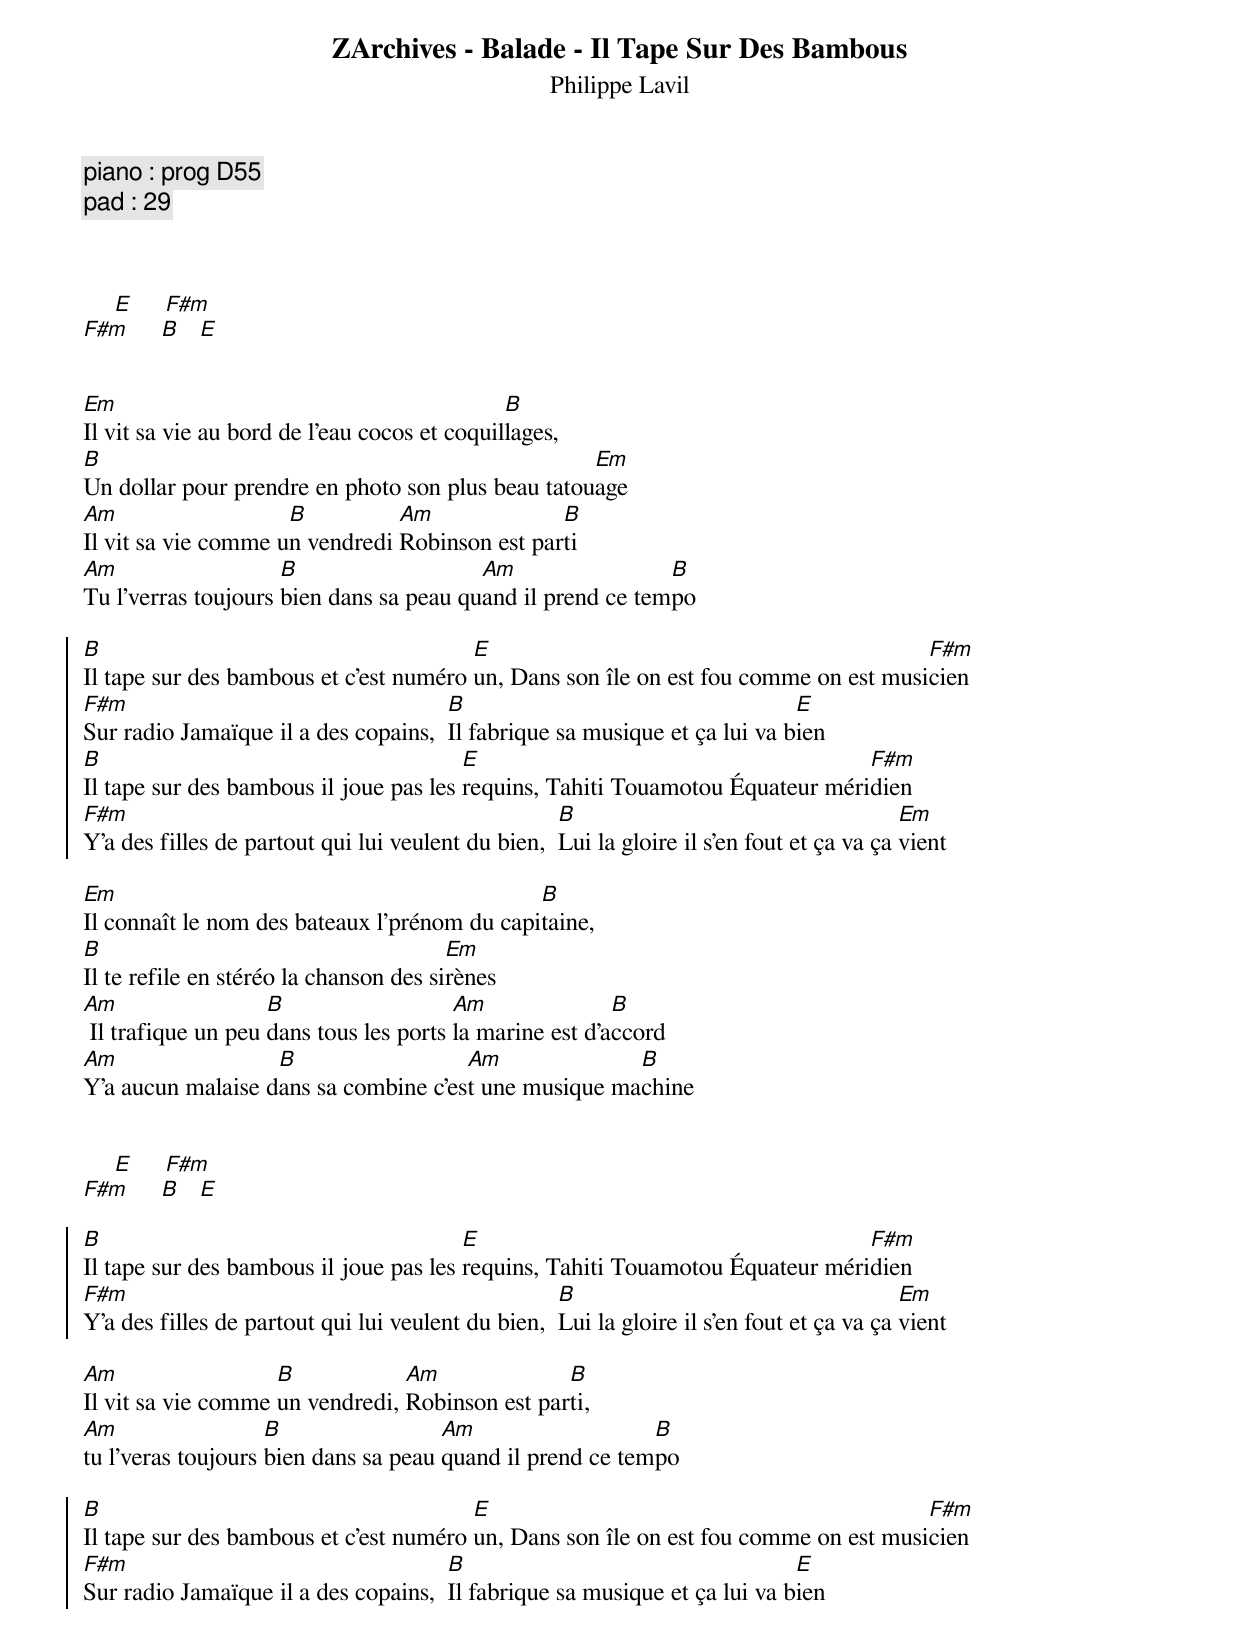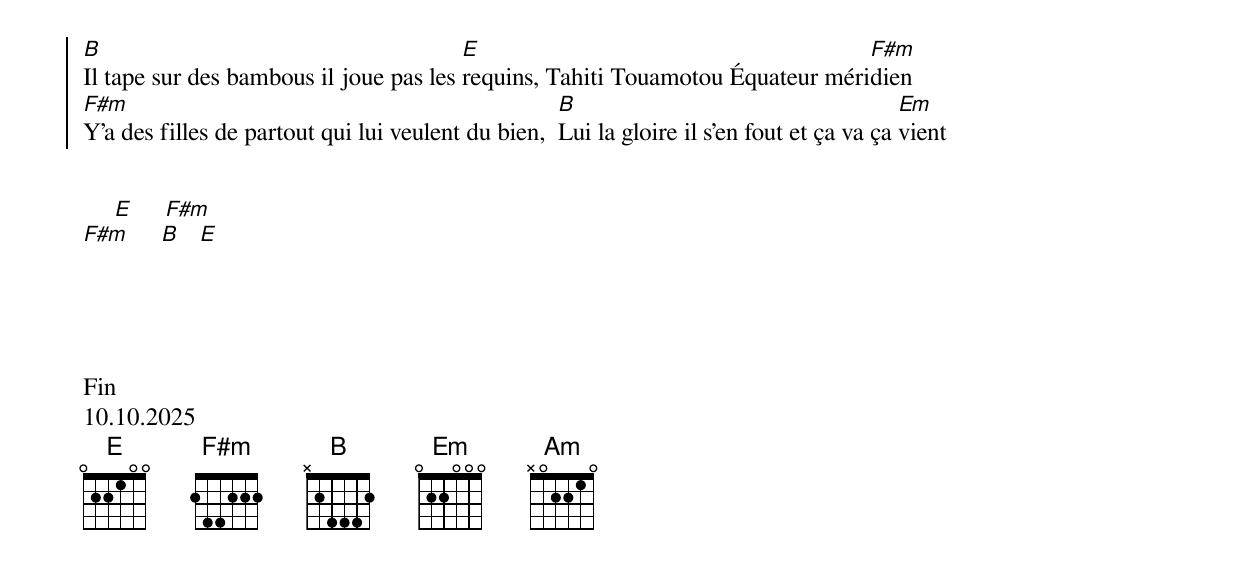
{title: ZArchives - Balade - Il Tape Sur Des Bambous}
{subtitle: Philippe Lavil}
{c:piano : prog D55}
{c: pad : 29}


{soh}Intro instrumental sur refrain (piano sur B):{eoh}

     [E]     [F#m]
[F#m]     [B]   [E]


[Em]Il vit sa vie au bord de l'eau cocos et coquil[B]lages,
[B]Un dollar pour prendre en photo son plus beau tatou[Em]age
[Am]Il vit sa vie comme u[B]n vendredi [Am]Robinson est par[B]ti
[Am]Tu l'verras toujours [B]bien dans sa peau qu[Am]and il prend ce tem[B]po

{soc}
[B]Il tape sur des bambous et c'est numéro [E]un, Dans son île on est fou comme on est musi[F#m]cien
[F#m]Sur radio Jamaïque il a des copains,  [B]Il fabrique sa musique et ça lui va b[E]ien
[B]Il tape sur des bambous il joue pas les [E]requins, Tahiti Touamotou Équateur méri[F#m]dien
[F#m]Y'a des filles de partout qui lui veulent du bien,  [B]Lui la gloire il s'en fout et ça va ça [Em]vient
{eoc}

[Em]Il connaît le nom des bateaux l'prénom du capi[B]taine,
[B]Il te refile en stéréo la chanson des si[Em]rènes
[Am] Il trafique un peu [B]dans tous les ports [Am]la marine est d'a[B]ccord
[Am]Y'a aucun malaise d[B]ans sa combine c'es[Am]t une musique ma[B]chine

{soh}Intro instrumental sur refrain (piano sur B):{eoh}

     [E]     [F#m]
[F#m]     [B]   [E]

{soc}
[B]Il tape sur des bambous il joue pas les [E]requins, Tahiti Touamotou Équateur méri[F#m]dien
[F#m]Y'a des filles de partout qui lui veulent du bien,  [B]Lui la gloire il s'en fout et ça va ça [Em]vient
{eoc}

[Am]Il vit sa vie comme [B]un vendredi, [Am]Robinson est par[B]ti,
[Am]tu l’veras toujours [B]bien dans sa peau [Am]quand il prend ce tem[B]po

{soc}
[B]Il tape sur des bambous et c'est numéro [E]un, Dans son île on est fou comme on est musi[F#m]cien
[F#m]Sur radio Jamaïque il a des copains,  [B]Il fabrique sa musique et ça lui va b[E]ien
[B]Il tape sur des bambous il joue pas les [E]requins, Tahiti Touamotou Équateur méri[F#m]dien
[F#m]Y'a des filles de partout qui lui veulent du bien,  [B]Lui la gloire il s'en fout et ça va ça [Em]vient
{eoc}

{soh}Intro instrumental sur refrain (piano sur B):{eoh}

     [E]     [F#m]
[F#m]     [B]   [E]





Fin
10.10.2025
